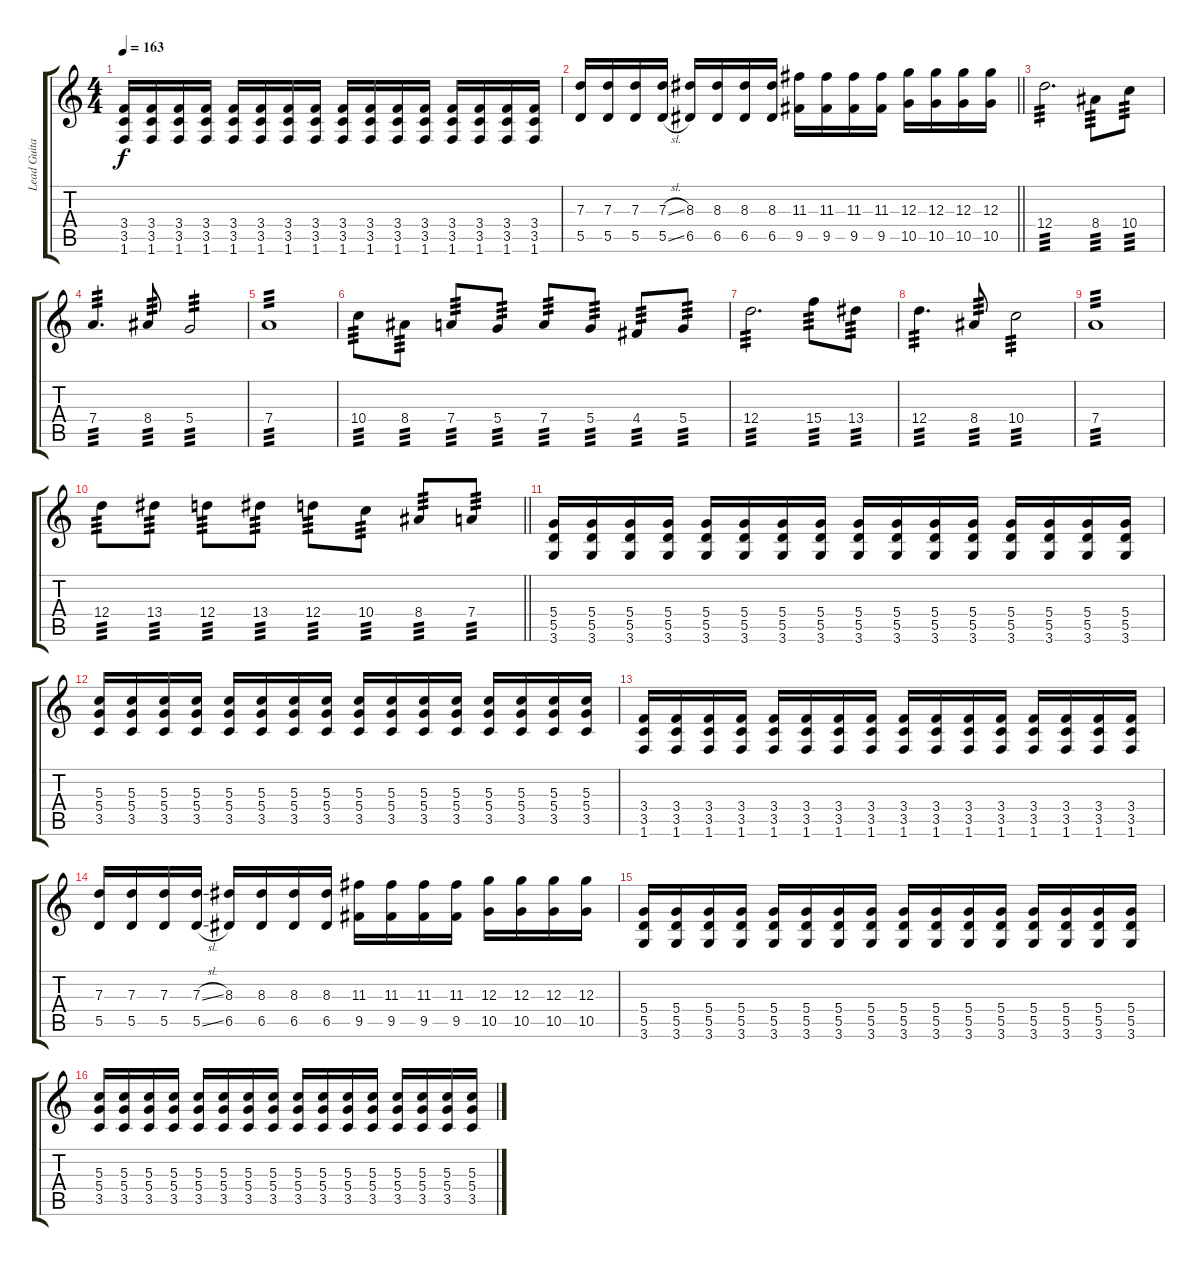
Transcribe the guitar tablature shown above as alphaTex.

\track ("Lead Guitar" "Lead Guita") {instrument distortionguitar}
\staff {score tabs}
\tuning (E4 B3 G3 D3 A2 E2) {hide}
\ts (4 4)
\tempo 163
\clef g2
\ks c
(3.4 3.5 1.6).16{dy f} (3.4 3.5 1.6).16 (3.4 3.5 1.6).16 (3.4 3.5 1.6).16 (3.4 3.5 1.6).16 (3.4 3.5 1.6).16 (3.4 3.5 1.6).16 (3.4 3.5 1.6).16 (3.4 3.5 1.6).16 (3.4 3.5 1.6).16 (3.4 3.5 1.6).16 (3.4 3.5 1.6).16 (3.4 3.5 1.6).16 (3.4 3.5 1.6).16 (3.4 3.5 1.6).16 (3.4 3.5 1.6).16 |
\barLineRight lightlight
(7.3 5.5).16 (7.3 5.5).16 (7.3 5.5).16 (7.3{sl} 5.5{sl}).16 (8.3 6.5).16 (8.3 6.5).16 (8.3 6.5).16 (8.3 6.5).16 (11.3 9.5).16 (11.3 9.5).16 (11.3 9.5).16 (11.3 9.5).16 (12.3 10.5).16 (12.3 10.5).16 (12.3 10.5).16 (12.3 10.5).16 |
12.4.2{d tp 3 volume 16 balance 13} 8.4.8{tp 3} 10.4.8{tp 3} |
7.4.4{d tp 3} 8.4.8{tp 3} 5.4.2{tp 3} |
7.4.1{tp 3} |
10.4.8{tp 3} 8.4.8{tp 3} 7.4.8{tp 3} 5.4.8{tp 3} 7.4.8{tp 3} 5.4.8{tp 3} 4.4.8{tp 3} 5.4.8{tp 3} |
12.4.2{d tp 3} 15.4.8{tp 3} 13.4.8{tp 3} |
12.4.4{d tp 3} 8.4.8{tp 3} 10.4.2{tp 3} |
7.4.1{tp 3} |
\barLineRight lightlight
12.4.8{tp 3} 13.4.8{tp 3} 12.4.8{tp 3} 13.4.8{tp 3} 12.4.8{tp 3} 10.4.8{tp 3} 8.4.8{tp 3} 7.4.8{tp 3} |
(5.4 5.5 3.6).16{volume 8} (5.4 5.5 3.6).16 (5.4 5.5 3.6).16 (5.4 5.5 3.6).16 (5.4 5.5 3.6).16 (5.4 5.5 3.6).16 (5.4 5.5 3.6).16 (5.4 5.5 3.6).16 (5.4 5.5 3.6).16 (5.4 5.5 3.6).16 (5.4 5.5 3.6).16 (5.4 5.5 3.6).16 (5.4 5.5 3.6).16 (5.4 5.5 3.6).16 (5.4 5.5 3.6).16 (5.4 5.5 3.6).16 |
(5.3 5.4 3.5).16 (5.3 5.4 3.5).16 (5.3 5.4 3.5).16 (5.3 5.4 3.5).16 (5.3 5.4 3.5).16 (5.3 5.4 3.5).16 (5.3 5.4 3.5).16 (5.3 5.4 3.5).16 (5.3 5.4 3.5).16 (5.3 5.4 3.5).16 (5.3 5.4 3.5).16 (5.3 5.4 3.5).16 (5.3 5.4 3.5).16 (5.3 5.4 3.5).16 (5.3 5.4 3.5).16 (5.3 5.4 3.5).16 |
(3.4 3.5 1.6).16 (3.4 3.5 1.6).16 (3.4 3.5 1.6).16 (3.4 3.5 1.6).16 (3.4 3.5 1.6).16 (3.4 3.5 1.6).16 (3.4 3.5 1.6).16 (3.4 3.5 1.6).16 (3.4 3.5 1.6).16 (3.4 3.5 1.6).16 (3.4 3.5 1.6).16 (3.4 3.5 1.6).16 (3.4 3.5 1.6).16 (3.4 3.5 1.6).16 (3.4 3.5 1.6).16 (3.4 3.5 1.6).16 |
(7.3 5.5).16 (7.3 5.5).16 (7.3 5.5).16 (7.3{sl} 5.5{sl}).16 (8.3 6.5).16 (8.3 6.5).16 (8.3 6.5).16 (8.3 6.5).16 (11.3 9.5).16 (11.3 9.5).16 (11.3 9.5).16 (11.3 9.5).16 (12.3 10.5).16 (12.3 10.5).16 (12.3 10.5).16 (12.3 10.5).16 |
(5.4 5.5 3.6).16 (5.4 5.5 3.6).16 (5.4 5.5 3.6).16 (5.4 5.5 3.6).16 (5.4 5.5 3.6).16 (5.4 5.5 3.6).16 (5.4 5.5 3.6).16 (5.4 5.5 3.6).16 (5.4 5.5 3.6).16 (5.4 5.5 3.6).16 (5.4 5.5 3.6).16 (5.4 5.5 3.6).16 (5.4 5.5 3.6).16 (5.4 5.5 3.6).16 (5.4 5.5 3.6).16 (5.4 5.5 3.6).16 |
(5.3 5.4 3.5).16 (5.3 5.4 3.5).16 (5.3 5.4 3.5).16 (5.3 5.4 3.5).16 (5.3 5.4 3.5).16 (5.3 5.4 3.5).16 (5.3 5.4 3.5).16 (5.3 5.4 3.5).16 (5.3 5.4 3.5).16 (5.3 5.4 3.5).16 (5.3 5.4 3.5).16 (5.3 5.4 3.5).16 (5.3 5.4 3.5).16 (5.3 5.4 3.5).16 (5.3 5.4 3.5).16 (5.3 5.4 3.5).16
